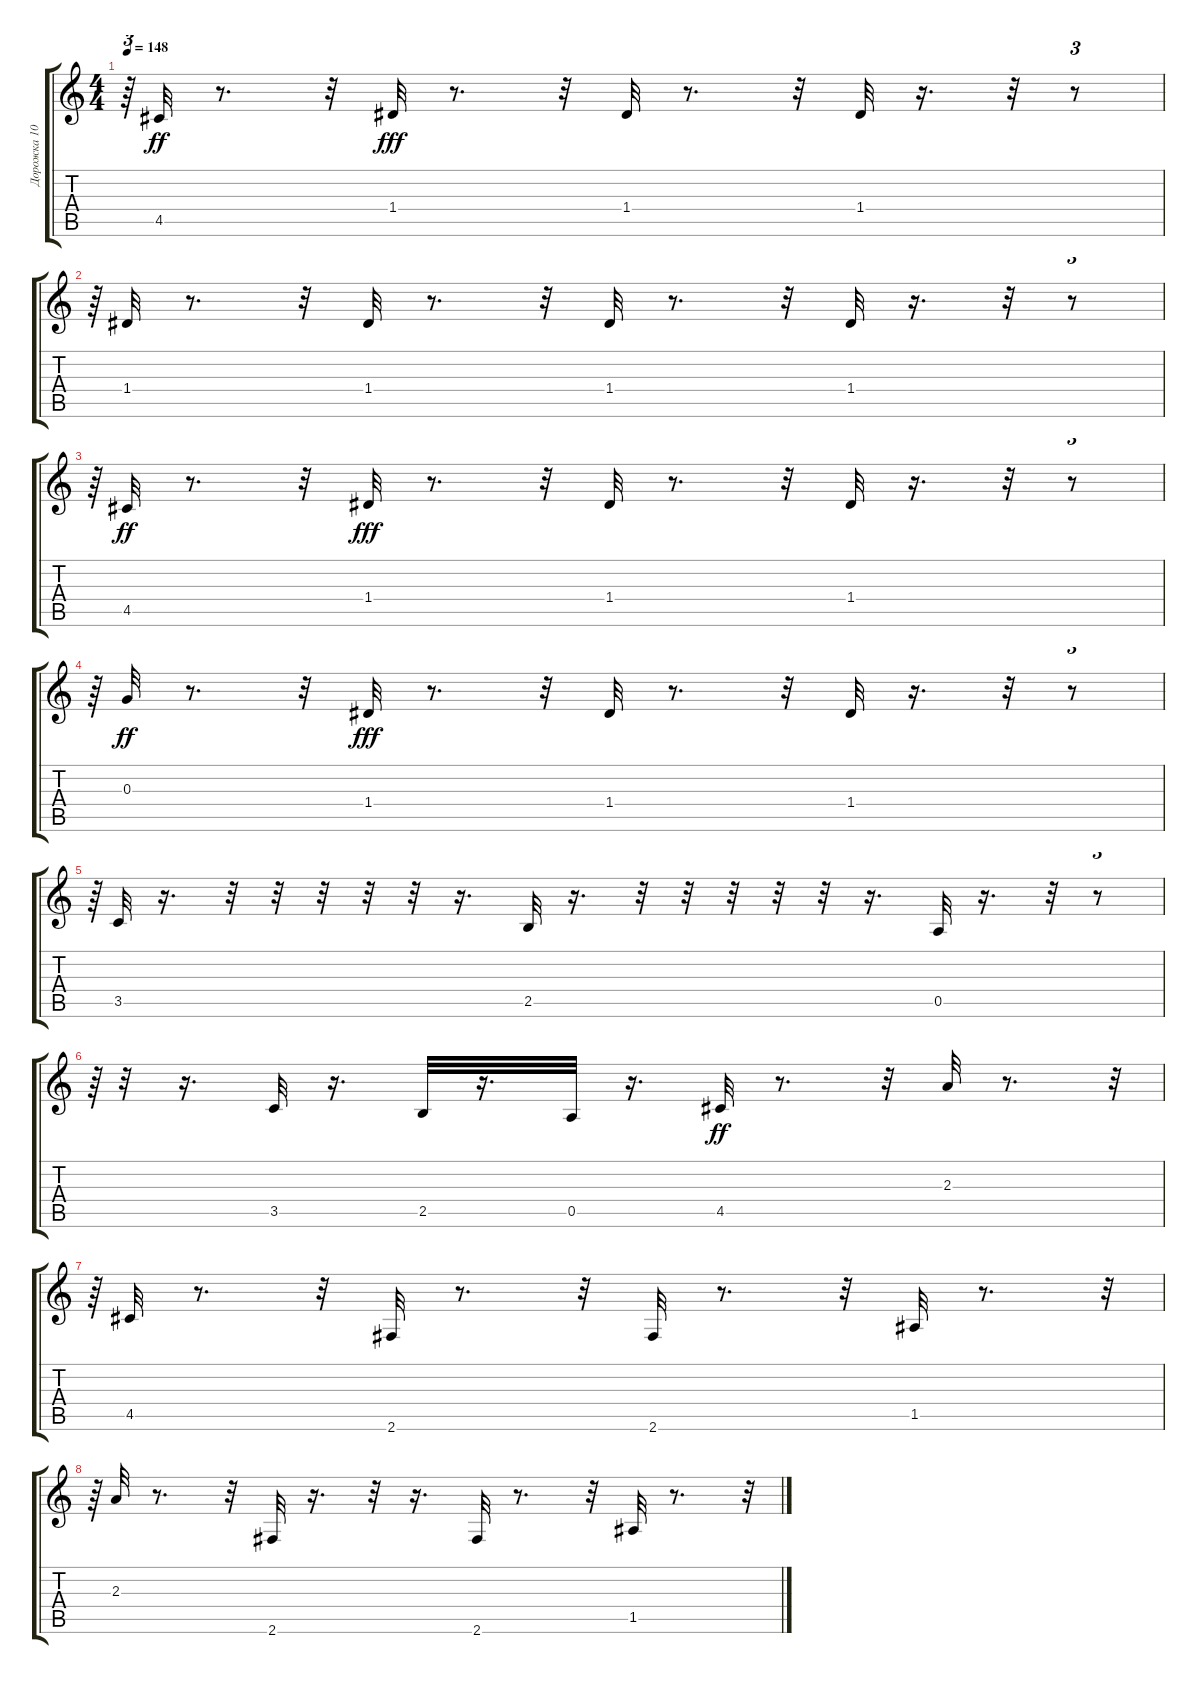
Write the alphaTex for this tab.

\track ("Дорожка 10" "Дорожка 10") {instrument acousticguitarnylon}
\staff {score tabs}
\tuning (E4 B3 G3 D3 A2 E2) {hide}
\ts (4 4)
\tempo 148
\clef g2
\ks c
r.64{tu (3 2) dy fff} 4.5.32{dy ff} r.8{d} r.32 1.4.32{dy fff} r.8{d} r.32 1.4.32 r.8{d} r.32 1.4.32 r.16{d} r.32 r.8{tu (3 2)} |
r.64{tu (3 2)} 1.4.32 r.8{d} r.32 1.4.32 r.8{d} r.32 1.4.32 r.8{d} r.32 1.4.32 r.16{d} r.32 r.8{tu (3 2)} |
r.64{tu (3 2)} 4.5.32{dy ff} r.8{d} r.32 1.4.32{dy fff} r.8{d} r.32 1.4.32 r.8{d} r.32 1.4.32 r.16{d} r.32 r.8{tu (3 2)} |
r.64{tu (3 2)} 0.3.32{dy ff} r.8{d} r.32 1.4.32{dy fff} r.8{d} r.32 1.4.32 r.8{d} r.32 1.4.32 r.16{d} r.32 r.8{tu (3 2)} |
r.64{tu (3 2)} 3.5.32 r.16{d} r.32 r.32 r.32 r.32 r.32 r.16{d} 2.5.32 r.16{d} r.32 r.32 r.32 r.32 r.32 r.16{d} 0.5.32 r.16{d} r.32 r.8{tu (3 2)} |
r.64{tu (3 2)} r.32 r.16{d} 3.5.32 r.16{d} 2.5.32 r.16{d} 0.5.32 r.16{d} 4.5.32{dy ff} r.8{d} r.32 2.3.32 r.8{d} r.32{tu (3 2)} |
r.64{tu (3 2)} 4.5.32 r.8{d} r.32 2.6.32 r.8{d} r.32 2.6.32 r.8{d} r.32 1.5.32 r.8{d} r.32{tu (3 2)} |
r.64{tu (3 2)} 2.3.32 r.8{d} r.32 2.6.32 r.16{d} r.32 r.16{d} 2.6.32 r.8{d} r.32 1.5.32 r.8{d} r.32{tu (3 2)}
